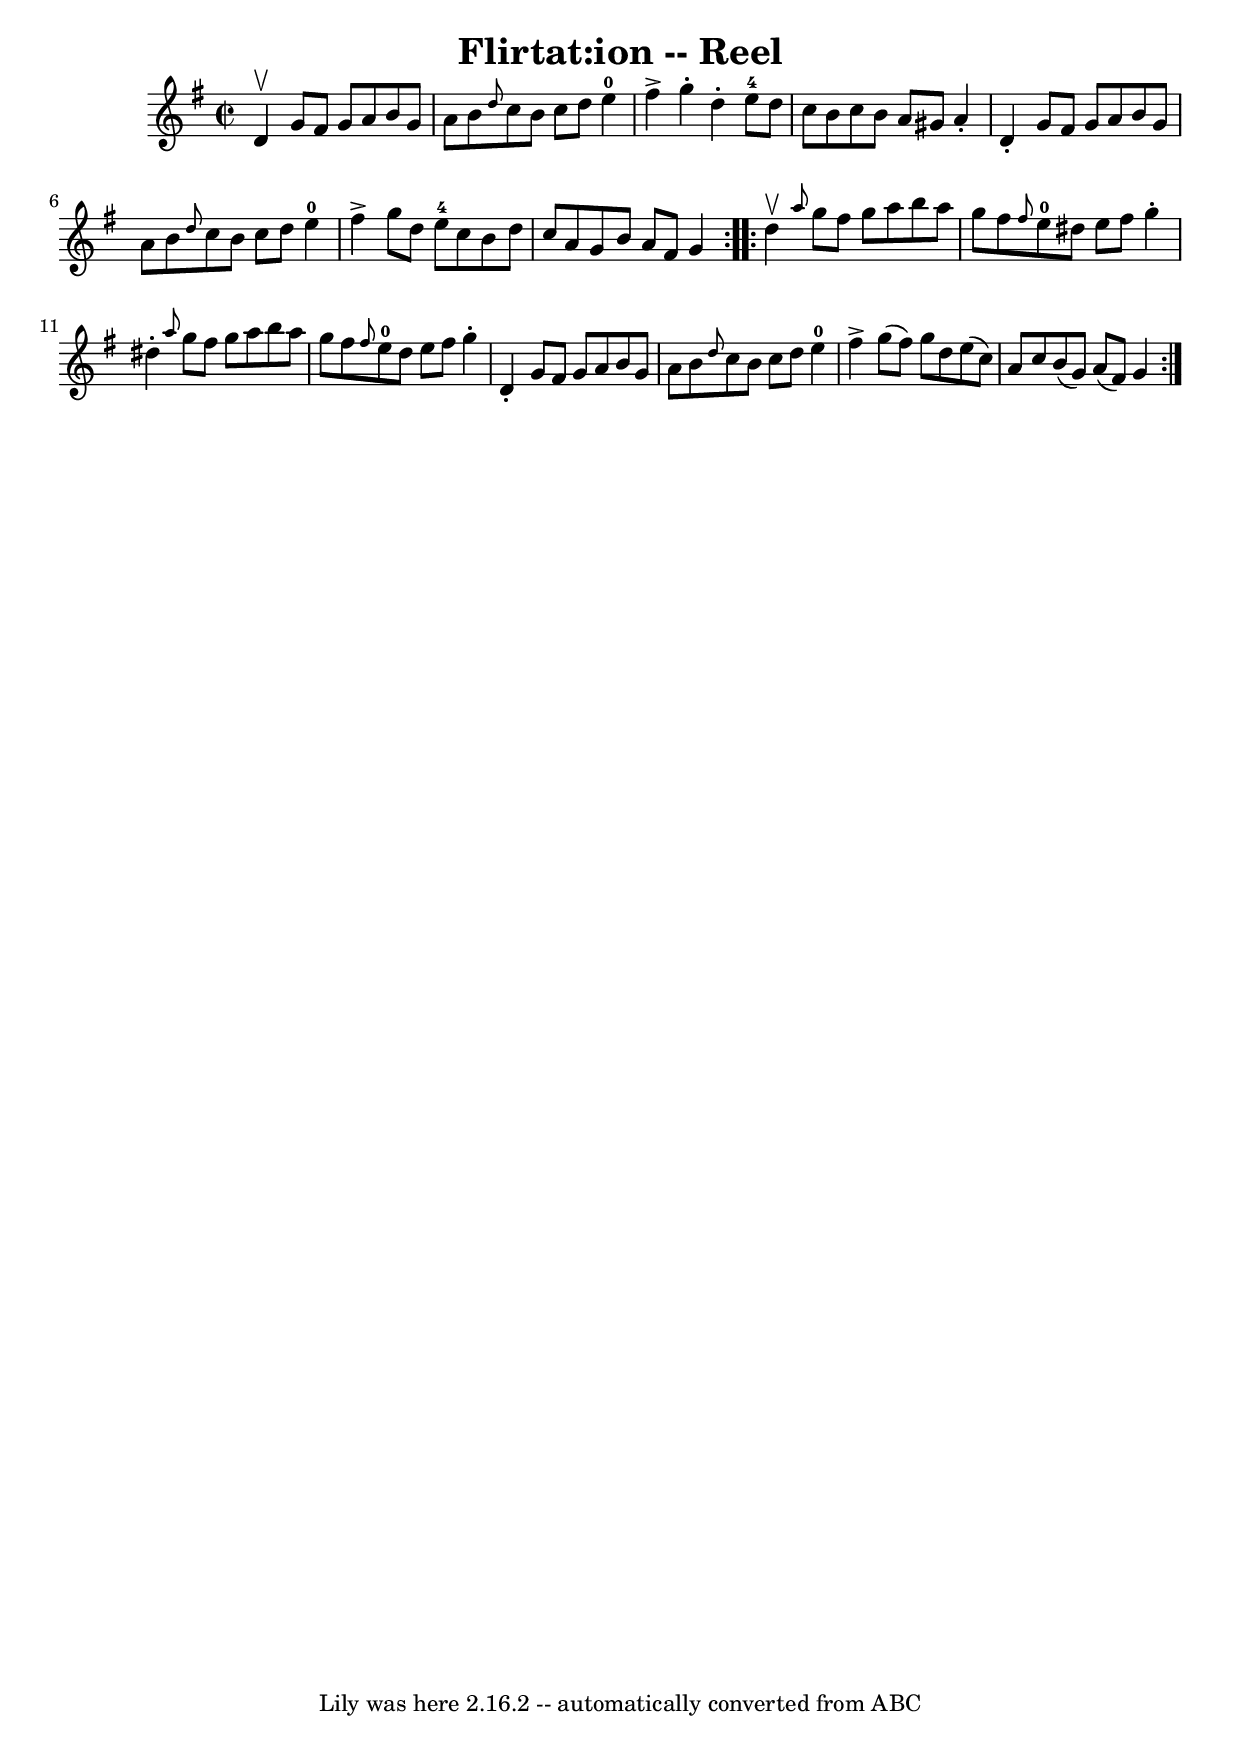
\version "2.7.40"
\include "Mammoth.ily"
\header {
	book = "Ryan's Mammoth Collection"
	crossRefNumber = "1"
	footnotes = "\\\\306"
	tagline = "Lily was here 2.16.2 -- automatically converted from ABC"
	title = "Flirtat:ion -- Reel"
}
voicedefault =  {
\set Score.defaultBarType = "empty"

\repeat volta 2 {
\override Staff.TimeSignature #'style = #'C
 \time 2/2 \key g \major d'4^\upbow |
 g'8 fis'8 g'8 a'8  
 b'8 g'8 a'8 b'8    |
 \grace { d''8  } c''8 b'8    
c''8 d''8 e''4-0 fis''4^\accent   |
 g''4 -. d''4 -.    
 e''8-4 d''8 c''8 b'8    |
 c''8 b'8 a'8 gis'8    
a'4 -. d'4 -.   |
 g'8 fis'8 g'8 a'8 b'8 g'8 a'8  
 b'8    |
 \grace { d''8  } c''8 b'8 c''8 d''8 e''4 
-0 fis''4^\accent   |
 g''8 d''8 e''8-4 c''8 b'8    
d''8 c''8 a'8    |
 g'8 b'8 a'8 fis'8 g'4    }     
\repeat volta 2 { d''4^\upbow |
     \grace { a''8  } g''8    
fis''8 g''8 a''8 b''8 a''8 g''8 fis''8    |
 \grace {   
 fis''8  } e''8-0 dis''8 e''8 fis''8 g''4 -. dis''4 -.   
|
 \grace { a''8  } g''8 fis''8 g''8 a''8 b''8 a''8   
 g''8 fis''8    |
 \grace { fis''8  } e''8-0 d''8 e''8  
 fis''8 g''4 -. d'4 -.   |
 g'8 fis'8 g'8 a'8 b'8   
 g'8 a'8 b'8    |
 \grace { d''8  } c''8 b'8 c''8    
d''8 e''4-0 fis''4^\accent   |
 g''8 (fis''8) g''8   
 d''8 e''8 (c''8) a'8 c''8    |
 b'8 (g'8) a'8 (
 fis'8) g'4    }   
}

\score{
    <<

	\context Staff="default"
	{
	    \voicedefault 
	}

    >>
	\layout {
	}
	\midi {}
}
